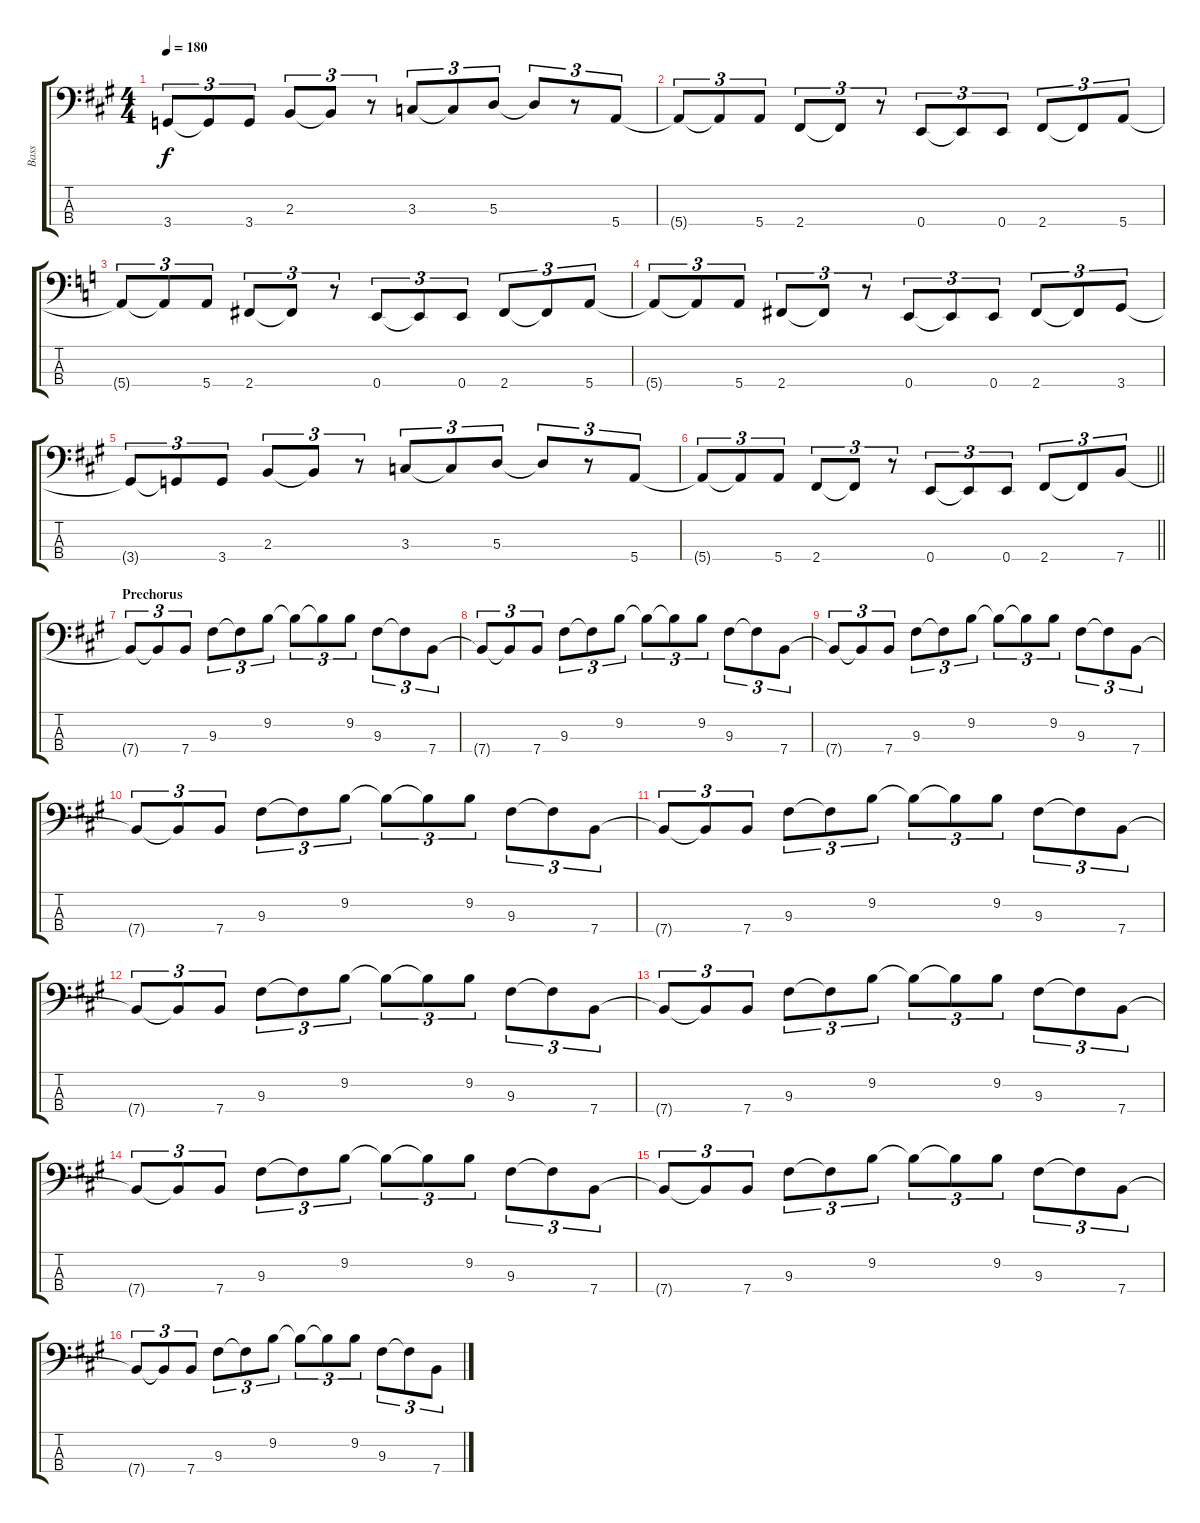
\track ("Bass" "Bass") {instrument electricbassfinger}
\staff {score tabs}
\tuning (G2 D2 A1 E1) {hide}
\ts (4 4)
\tempo 180
\clef f4
\ks a
3.4{t}.8{tu (3 2) dy f} 3.4{t}.8{tu (3 2)} 3.4.8{tu (3 2)} 2.3.8{tu (3 2)} 2.3{t}.8{tu (3 2)} r.8{tu (3 2)} 3.3.8{tu (3 2)} 3.3{t}.8{tu (3 2)} 5.3.8{tu (3 2)} 5.3{t}.8{tu (3 2)} r.8{tu (3 2)} 5.4.8{tu (3 2)} |
5.4{t}.8{tu (3 2)} 5.4{t}.8{tu (3 2)} 5.4.8{tu (3 2)} 2.4.8{tu (3 2)} 2.4{t}.8{tu (3 2)} r.8{tu (3 2)} 0.4.8{tu (3 2)} 0.4{t}.8{tu (3 2)} 0.4.8{tu (3 2)} 2.4.8{tu (3 2)} 2.4{t}.8{tu (3 2)} 5.4.8{tu (3 2)} |
\ks c
5.4{t}.8{tu (3 2)} 5.4{t}.8{tu (3 2)} 5.4.8{tu (3 2)} 2.4.8{tu (3 2)} 2.4{t}.8{tu (3 2)} r.8{tu (3 2)} 0.4.8{tu (3 2)} 0.4{t}.8{tu (3 2)} 0.4.8{tu (3 2)} 2.4.8{tu (3 2)} 2.4{t}.8{tu (3 2)} 5.4.8{tu (3 2)} |
5.4{t}.8{tu (3 2)} 5.4{t}.8{tu (3 2)} 5.4.8{tu (3 2)} 2.4.8{tu (3 2)} 2.4{t}.8{tu (3 2)} r.8{tu (3 2)} 0.4.8{tu (3 2)} 0.4{t}.8{tu (3 2)} 0.4.8{tu (3 2)} 2.4.8{tu (3 2)} 2.4{t}.8{tu (3 2)} 3.4.8{tu (3 2)} |
\ks a
3.4{t}.8{tu (3 2)} 3.4{t}.8{tu (3 2)} 3.4.8{tu (3 2)} 2.3.8{tu (3 2)} 2.3{t}.8{tu (3 2)} r.8{tu (3 2)} 3.3.8{tu (3 2)} 3.3{t}.8{tu (3 2)} 5.3.8{tu (3 2)} 5.3{t}.8{tu (3 2)} r.8{tu (3 2)} 5.4.8{tu (3 2)} |
\barLineRight lightlight
5.4{t}.8{tu (3 2)} 5.4{t}.8{tu (3 2)} 5.4.8{tu (3 2)} 2.4.8{tu (3 2)} 2.4{t}.8{tu (3 2)} r.8{tu (3 2)} 0.4.8{tu (3 2)} 0.4{t}.8{tu (3 2)} 0.4.8{tu (3 2)} 2.4.8{tu (3 2)} 2.4{t}.8{tu (3 2)} 7.4.8{tu (3 2)} |
\section ("" "Prechorus")
7.4{t}.8{tu (3 2)} 7.4{t}.8{tu (3 2)} 7.4.8{tu (3 2)} 9.3.8{tu (3 2)} 9.3{t}.8{tu (3 2)} 9.2.8{tu (3 2)} 9.2{t}.8{tu (3 2)} 9.2{t}.8{tu (3 2)} 9.2.8{tu (3 2)} 9.3.8{tu (3 2)} 9.3{t}.8{tu (3 2)} 7.4.8{tu (3 2)} |
7.4{t}.8{tu (3 2)} 7.4{t}.8{tu (3 2)} 7.4.8{tu (3 2)} 9.3.8{tu (3 2)} 9.3{t}.8{tu (3 2)} 9.2.8{tu (3 2)} 9.2{t}.8{tu (3 2)} 9.2{t}.8{tu (3 2)} 9.2.8{tu (3 2)} 9.3.8{tu (3 2)} 9.3{t}.8{tu (3 2)} 7.4.8{tu (3 2)} |
7.4{t}.8{tu (3 2)} 7.4{t}.8{tu (3 2)} 7.4.8{tu (3 2)} 9.3.8{tu (3 2)} 9.3{t}.8{tu (3 2)} 9.2.8{tu (3 2)} 9.2{t}.8{tu (3 2)} 9.2{t}.8{tu (3 2)} 9.2.8{tu (3 2)} 9.3.8{tu (3 2)} 9.3{t}.8{tu (3 2)} 7.4.8{tu (3 2)} |
7.4{t}.8{tu (3 2)} 7.4{t}.8{tu (3 2)} 7.4.8{tu (3 2)} 9.3.8{tu (3 2)} 9.3{t}.8{tu (3 2)} 9.2.8{tu (3 2)} 9.2{t}.8{tu (3 2)} 9.2{t}.8{tu (3 2)} 9.2.8{tu (3 2)} 9.3.8{tu (3 2)} 9.3{t}.8{tu (3 2)} 7.4.8{tu (3 2)} |
7.4{t}.8{tu (3 2)} 7.4{t}.8{tu (3 2)} 7.4.8{tu (3 2)} 9.3.8{tu (3 2)} 9.3{t}.8{tu (3 2)} 9.2.8{tu (3 2)} 9.2{t}.8{tu (3 2)} 9.2{t}.8{tu (3 2)} 9.2.8{tu (3 2)} 9.3.8{tu (3 2)} 9.3{t}.8{tu (3 2)} 7.4.8{tu (3 2)} |
7.4{t}.8{tu (3 2)} 7.4{t}.8{tu (3 2)} 7.4.8{tu (3 2)} 9.3.8{tu (3 2)} 9.3{t}.8{tu (3 2)} 9.2.8{tu (3 2)} 9.2{t}.8{tu (3 2)} 9.2{t}.8{tu (3 2)} 9.2.8{tu (3 2)} 9.3.8{tu (3 2)} 9.3{t}.8{tu (3 2)} 7.4.8{tu (3 2)} |
7.4{t}.8{tu (3 2)} 7.4{t}.8{tu (3 2)} 7.4.8{tu (3 2)} 9.3.8{tu (3 2)} 9.3{t}.8{tu (3 2)} 9.2.8{tu (3 2)} 9.2{t}.8{tu (3 2)} 9.2{t}.8{tu (3 2)} 9.2.8{tu (3 2)} 9.3.8{tu (3 2)} 9.3{t}.8{tu (3 2)} 7.4.8{tu (3 2)} |
7.4{t}.8{tu (3 2)} 7.4{t}.8{tu (3 2)} 7.4.8{tu (3 2)} 9.3.8{tu (3 2)} 9.3{t}.8{tu (3 2)} 9.2.8{tu (3 2)} 9.2{t}.8{tu (3 2)} 9.2{t}.8{tu (3 2)} 9.2.8{tu (3 2)} 9.3.8{tu (3 2)} 9.3{t}.8{tu (3 2)} 7.4.8{tu (3 2)} |
7.4{t}.8{tu (3 2)} 7.4{t}.8{tu (3 2)} 7.4.8{tu (3 2)} 9.3.8{tu (3 2)} 9.3{t}.8{tu (3 2)} 9.2.8{tu (3 2)} 9.2{t}.8{tu (3 2)} 9.2{t}.8{tu (3 2)} 9.2.8{tu (3 2)} 9.3.8{tu (3 2)} 9.3{t}.8{tu (3 2)} 7.4.8{tu (3 2)} |
7.4{t}.8{tu (3 2)} 7.4{t}.8{tu (3 2)} 7.4.8{tu (3 2)} 9.3.8{tu (3 2)} 9.3{t}.8{tu (3 2)} 9.2.8{tu (3 2)} 9.2{t}.8{tu (3 2)} 9.2{t}.8{tu (3 2)} 9.2.8{tu (3 2)} 9.3.8{tu (3 2)} 9.3{t}.8{tu (3 2)} 7.4.8{tu (3 2)}
